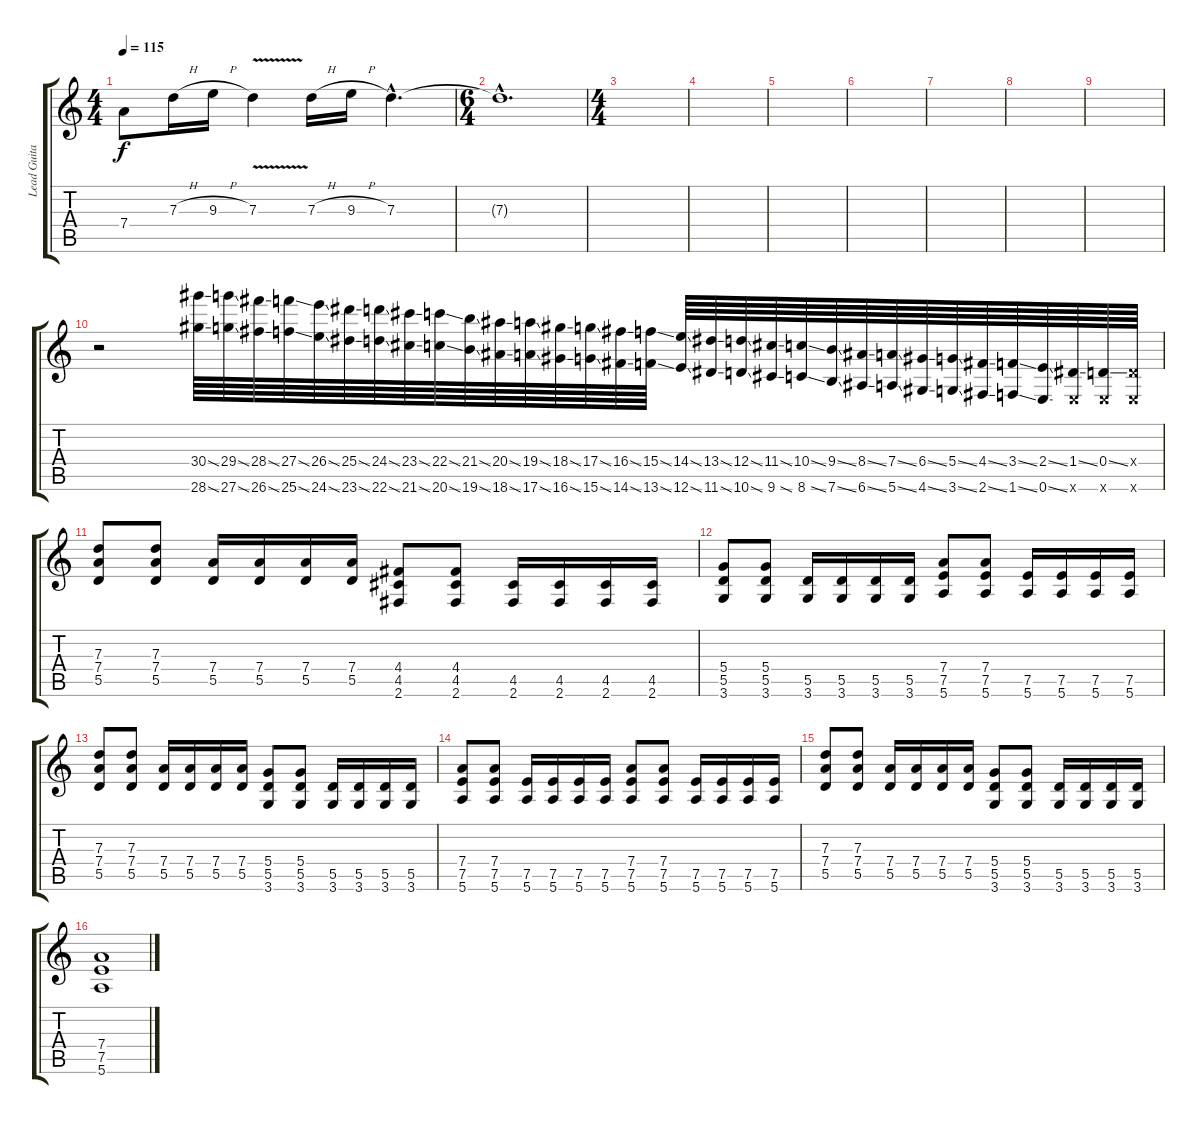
\track ("Lead Guitar" "Lead Guita") {instrument distortionguitar}
\staff {score tabs}
\tuning (E4 B3 G3 D3 A2 E2) {hide}
\ts (4 4)
\tempo 115
\clef g2
\ks c
7.4.8{dy f instrument distortionguitar} 7.3{h}.16 9.3{h}.16 7.3{v}.4 7.3{h}.16 9.3{h}.16 7.3{hac}.4{d} |
\ts (6 4)
7.3{hac t}.1{d} |
\ts (4 4)
|
|
|
|
|
|
|
r.2 (30.4{ss} 28.6{ss}).64{instrument guitarharmonics} (29.4{ss} 27.6{ss}).64 (28.4{ss} 26.6{ss}).64 (27.4{ss} 25.6{ss}).64 (26.4{ss} 24.6{ss}).64 (25.4{ss} 23.6{ss}).64 (24.4{ss} 22.6{ss}).64 (23.4{ss} 21.6{ss}).64 (22.4{ss} 20.6{ss}).64 (21.4{ss} 19.6{ss}).64 (20.4{ss} 18.6{ss}).64 (19.4{ss} 17.6{ss}).64 (18.4{ss} 16.6{ss}).64 (17.4{ss} 15.6{ss}).64 (16.4{ss} 14.6{ss}).64 (15.4{ss} 13.6{ss}).64 (14.4{ss} 12.6{ss}).64 (13.4{ss} 11.6{ss}).64 (12.4{ss} 10.6{ss}).64 (11.4{ss} 9.6{ss}).64 (10.4{ss} 8.6{ss}).64 (9.4{ss} 7.6{ss}).64 (8.4{ss} 6.6{ss}).64 (7.4{ss} 5.6{ss}).64 (6.4{ss} 4.6{ss}).64 (5.4{ss} 3.6{ss}).64 (4.4{ss} 2.6{ss}).64 (3.4{ss} 1.6{ss}).64 (2.4{ss} 0.6{ss}).64 (1.4{ss} 0.6{x}).64 (0.4{ss} 0.6{x}).64 (0.4{x} 0.6{x}).64 |
(7.3 7.4 5.5).8{instrument distortionguitar} (7.3 7.4 5.5).8 (7.4 5.5).16 (7.4 5.5).16 (7.4 5.5).16 (7.4 5.5).16 (4.4 4.5 2.6).8 (4.4 4.5 2.6).8 (4.5 2.6).16 (4.5 2.6).16 (4.5 2.6).16 (4.5 2.6).16 |
(5.4 5.5 3.6).8 (5.4 5.5 3.6).8 (5.5 3.6).16 (5.5 3.6).16 (5.5 3.6).16 (5.5 3.6).16 (7.4 7.5 5.6).8 (7.4 7.5 5.6).8 (7.5 5.6).16 (7.5 5.6).16 (7.5 5.6).16 (7.5 5.6).16 |
(7.3 7.4 5.5).8 (7.3 7.4 5.5).8 (7.4 5.5).16 (7.4 5.5).16 (7.4 5.5).16 (7.4 5.5).16 (5.4 5.5 3.6).8 (5.4 5.5 3.6).8 (5.5 3.6).16 (5.5 3.6).16 (5.5 3.6).16 (5.5 3.6).16 |
(7.4 7.5 5.6).8 (7.4 7.5 5.6).8 (7.5 5.6).16 (7.5 5.6).16 (7.5 5.6).16 (7.5 5.6).16 (7.4 7.5 5.6).8 (7.4 7.5 5.6).8 (7.5 5.6).16 (7.5 5.6).16 (7.5 5.6).16 (7.5 5.6).16 |
(7.3 7.4 5.5).8 (7.3 7.4 5.5).8 (7.4 5.5).16 (7.4 5.5).16 (7.4 5.5).16 (7.4 5.5).16 (5.4 5.5 3.6).8 (5.4 5.5 3.6).8 (5.5 3.6).16 (5.5 3.6).16 (5.5 3.6).16 (5.5 3.6).16 |
(7.4 7.5 5.6).1
